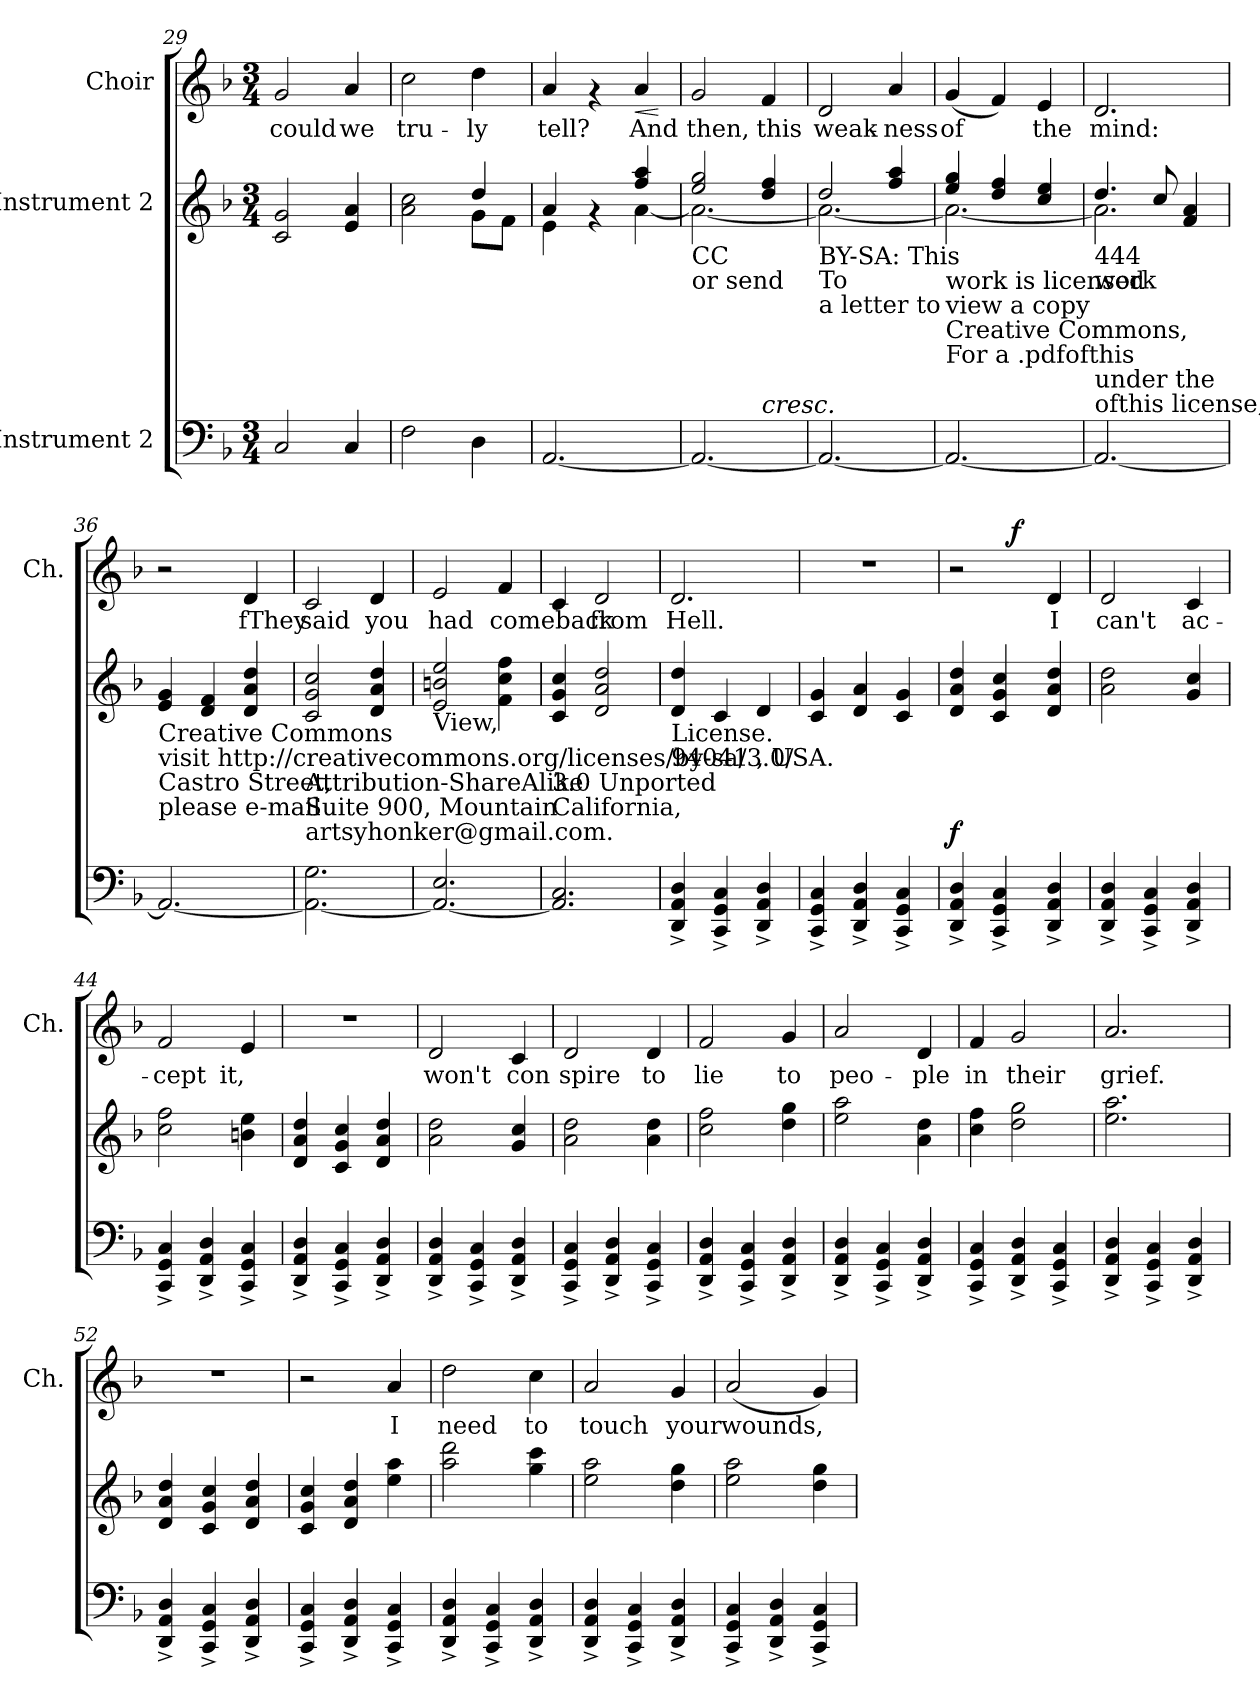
**kern	**dynam	**kern	**kern	**text	**dynam
*part3	*part3	*part2	*part1	*part1	*part1
*staff3	*staff3	*staff2	*staff1	*staff1	*staff1
*I"Instrument 2	*	*I"Instrument 2	*I"Choir	*	*
*	*	*	*I'Ch.	*	*
*clefF4	*	*clefG2	*clefG2	*	*
*k[b-]	*	*k[b-]	*k[b-]	*	*
*F:	*	*F:	*F:	*	*
*M3/4	*	*M3/4	*M3/4	*	*
=29	=29	=29	=29	=29	=29
!	!	!	!	!LO:LY:b:rj	!
2C/	.	2c/ 2g/	2g/	could	.
!	!	!	!	!LO:LY:b:rj	!
4C/	.	4e/ 4a/	4a/	we	.
=30	=30	=30	=30	=30	=30
*	*	*^	*	*	*
!	!	!	!	!	!LO:LY:b:rj	!
2F\	.	2ryy	2a\ 2cc\	2cc\	tru-	.
!	!	!	!	!	!LO:LY:b:rj	!
4D\	.	4dd/	8g\L	4dd\	-ly	.
.	.	.	8f\J	.	.	.
!!LO:PB:g=z
=31	=31	=31	=31	=31	=31	=31
!	!	!	!	!	!LO:LY:b:rj	!
[<2.AA/	.	4a/	4e\	4a/	tell?	.
.	.	4rf	4ryy	4rf	.	.
!	!	!	!	!	!LO:LY:b:rj	!LO:HP:b
.	.	4aa/ 4ff/	[<4a\	4a/	And	<
*	*	*v	*v	*	*	*
.	.	.	.	.	[
=32	=32	=32	=32	=32	=32
*	*	*^	*	*	*
!	!	!LO:TX:b:t=CC	!	!	!	!
!	!	!LO:TX:b:t=or send	!	!	!	!
!	!	!	!	!	!LO:LY:b:rj	!
*^	*	*	*	*	*	*
2.AA/_<	2ryy	.	2ee/ 2gg/	2.a\_<	2g/	then,	.
!	!LO:TX:a:i:t=cresc.	!	!	!	!	!	!
!	!	!	!	!	!	!LO:LY:b:rj	!
.	4ryy	.	4dd/ 4ff/	.	4f/	this	.
=33	=33	=33	=33	=33	=33	=33	=33
!	!	!	!LO:TX:b:t=BY-SA&colon; This	!	!	!	!
!	!	!	!LO:TX:b:t=To	!	!	!	!
!	!	!	!LO:TX:b:t=a letter to	!	!	!	!
!	!	!	!	!	!	!LO:LY:b:rj	!
*v	*v	*	*	*	*	*	*
2.AA/_<	.	2dd/	2.a\_<	2d/	weak-	.
!	!	!	!	!	!LO:LY:b:rj	!
.	.	4ff/ 4aa/	.	4a/	-ness	.
=34	=34	=34	=34	=34	=34	=34
!	!	!LO:TX:b:t=work is licensed	!	!	!	!
!	!	!LO:TX:b:t=view a copy	!	!	!	!
!	!	!LO:TX:b:t=Creative Commons,	!	!	!	!
!	!	!LO:TX:b:t=For a .pdfofthis	!	!	!	!
!	!	!	!	!	!LO:LY:b:rj	!
2.AA/_<	.	4ee/ 4gg/	2.a\_<	(<4g/	of	.
!	!	!	!	!	!LO:LY:b:rj	!
.	.	4dd/ 4ff/	.	4f/)	.	.
!	!	!	!	!	!LO:LY:b:rj	!
.	.	4cc/ 4ee/	.	4e/	the	.
=35	=35	=35	=35	=35	=35	=35
!	!	!LO:TX:b:t=under the	!	!	!	!
!	!	!LO:TX:b:t=ofthis license,	!	!	!	!
!	!	!LO:TX:b:t=444	!	!	!	!
!	!	!LO:TX:b:t=work	!	!	!	!
!	!	!	!	!	!LO:LY:b:rj	!
2.AA/_<	.	4.dd/	2.a\]	2.d/	mind:	.
.	.	8cc/	.	.	.	.
.	.	4f/ 4a/	.	.	.	.
*	*	*v	*v	*	*	*
=36	=36	=36	=36	=36	=36
!	!	!LO:TX:b:t=Creative Commons	!	!	!
!	!	!LO:TX:b:t=visit http&colon;//creativecommons.org/licenses/by-sa/3.0/	!	!	!
!	!	!LO:TX:b:t=Castro Street,	!	!	!
!	!	!LO:TX:b:t=please e-mail	!	!	!
2.AA/_<	.	4e/ 4g/	2r	.	.
.	.	4d/ 4f/	.	.	.
!	!	!	!	!LO:LY:b:rj	!
.	.	4a/ 4d/ 4dd/	4d/	fThey	.
=37	=37	=37	=37	=37	=37
!	!	!LO:TX:b:t=Attribution-ShareAlike	!	!	!
!	!	!LO:TX:b:t=Suite 900, Mountain	!	!	!
!	!	!LO:TX:b:t=artsyhonker@gmail.com.	!	!	!
!	!	!	!	!LO:LY:b:rj	!
2.AA\_< 2.G\	.	2g/ 2c/ 2cc/	2c/	said	.
!	!	!	!	!LO:LY:b:rj	!
.	.	4a/ 4d/ 4dd/	4d/	you	.
=38	=38	=38	=38	=38	=38
!	!	!LO:TX:b:t=View,	!	!	!
!	!	!	!	!LO:LY:b:rj	!
2.AA/_< 2.E/	.	2bn/ 2e/ 2ee/	2e/	had	.
!	!	!	!	!LO:LY:b:rj	!
.	.	4cc\ 4f\ 4ff\	4f/	comeback	.
=39	=39	=39	=39	=39	=39
!	!	!LO:TX:b:t=3.0 Unported	!	!	!
!	!	!LO:TX:b:t=California,	!	!	!
!	!	!	!	!LO:LY:b:rj	!
2.AA/] 2.C/	.	4g/ 4c/ 4cc/	4c/	.	.
!	!	!	!	!LO:LY:b:rj	!
.	.	2a/ 2d/ 2dd/	2d/	from	.
=40	=40	=40	=40	=40	=40
!	!	!LO:TX:b:t=License.	!	!	!
!	!	!LO:TX:b:t=94041 , USA.	!	!	!
!	!	!	!	!LO:LY:b:rj	!
4AA/^< 4DD/^< 4D/^<	.	4dd/ 4d/	2.d/	Hell.	.
4C/^< 4GG/^< 4CC/^<	.	4c/	.	.	.
4D/^< 4AA/^< 4DD/^<	.	4d/	.	.	.
!!LO:PB:g=z
=41	=41	=41	=41	=41	=41
4GG/^< 4CC/^< 4C/^<	.	4c/ 4g/	2.r	.	.
4D/^< 4DD/^< 4AA/^<	.	4d/ 4a/	.	.	.
4C/^< 4GG/^< 4CC/^<	.	4c/ 4g/	.	.	.
=42	=42	=42	=42	=42	=42
!	!LO:DY:a	!	!	!	!
*	*	*	*^	*	*
4AA/^< 4DD/^< 4D/^<	f	4a/ 4d/ 4dd/	2r	4ryy	.	.
4C/^< 4GG/^< 4CC/^<	.	4cc/ 4c/ 4g/	.	16ryy	.	.
!	!	!	!	!	!	!LO:DY:b
.	.	.	.	4..ryy	.	f
!	!	!	!	!	!LO:LY:b:rj	!
4D/^< 4AA/^< 4DD/^<	.	4a/ 4d/ 4dd/	4d/	.	I	.
=43	=43	=43	=43	=43	=43	=43
!	!	!	!	!	!LO:LY:b:rj	!
*	*	*	*v	*v	*	*
4AA/^< 4DD/^< 4D/^<	.	2a\ 2dd\	2d/	can't	.
4C/^< 4GG/^< 4CC/^<	.	.	.	.	.
!	!	!	!	!LO:LY:b:rj	!
4D/^< 4AA/^< 4DD/^<	.	4cc/ 4g/	4c/	ac-	.
=44	=44	=44	=44	=44	=44
!	!	!	!	!LO:LY:b:rj	!
4GG/^< 4CC/^< 4C/^<	.	2cc\ 2ff\	2f/	-cept	.
4D/^< 4AA/^< 4DD/^<	.	.	.	.	.
!	!	!	!	!LO:LY:b:rj	!
4C/^< 4GG/^< 4CC/^<	.	4ee\ 4bn\	4e/	it,	.
=45	=45	=45	=45	=45	=45
4AA/^< 4DD/^< 4D/^<	.	4dd/ 4a/ 4d/	2.r	.	.
4C/^< 4GG/^< 4CC/^<	.	4cc/ 4c/ 4g/	.	.	.
4D/^< 4AA/^< 4DD/^<	.	4dd/ 4a/ 4d/	.	.	.
=46	=46	=46	=46	=46	=46
!	!	!	!	!LO:LY:b:rj	!
4AA/^< 4DD/^< 4D/^<	.	2a\ 2dd\	2d/	won't	.
4C/^< 4GG/^< 4CC/^<	.	.	.	.	.
!	!	!	!	!LO:LY:b:rj	!
4D/^< 4AA/^< 4DD/^<	.	4cc/ 4g/	4c/	con	.
=47	=47	=47	=47	=47	=47
!	!	!	!	!LO:LY:b:rj	!
4GG/^< 4CC/^< 4C/^<	.	2a\ 2dd\	2d/	spire	.
4D/^< 4AA/^< 4DD/^<	.	.	.	.	.
!	!	!	!	!LO:LY:b:rj	!
4C/^< 4GG/^< 4CC/^<	.	4dd\ 4a\	4d/	to	.
=48	=48	=48	=48	=48	=48
!	!	!	!	!LO:LY:b:rj	!
4AA/^< 4DD/^< 4D/^<	.	2cc\ 2ff\	2f/	lie	.
4C/^< 4GG/^< 4CC/^<	.	.	.	.	.
!	!	!	!	!LO:LY:b:rj	!
4D/^< 4AA/^< 4DD/^<	.	4gg\ 4dd\	4g/	to	.
=49	=49	=49	=49	=49	=49
!	!	!	!	!LO:LY:b:rj	!
4AA/^< 4DD/^< 4D/^<	.	2ee\ 2aa\	2a/	peo-	.
4C/^< 4GG/^< 4CC/^<	.	.	.	.	.
!	!	!	!	!LO:LY:b:rj	!
4D/^< 4AA/^< 4DD/^<	.	4dd\ 4a\	4d/	-ple	.
=50	=50	=50	=50	=50	=50
!	!	!	!	!LO:LY:b:rj	!
4GG/^< 4CC/^< 4C/^<	.	4ff\ 4cc\	4f/	in	.
!	!	!	!	!LO:LY:b:rj	!
4AA/^< 4DD/^< 4D/^<	.	2gg\ 2dd\	2g/	their	.
4GG/^< 4CC/^< 4C/^<	.	.	.	.	.
!!LO:LB:g=z
=51	=51	=51	=51	=51	=51
!	!	!	!	!LO:LY:b:rj	!
4D/^< 4AA/^< 4DD/^<	.	2.ee\ 2.aa\	2.a/	grief.	.
4GG/^< 4CC/^< 4C/^<	.	.	.	.	.
4AA/^< 4DD/^< 4D/^<	.	.	.	.	.
=52	=52	=52	=52	=52	=52
4AA/^< 4DD/^< 4D/^<	.	4dd/ 4a/ 4d/	2.r	.	.
4C/^< 4GG/^< 4CC/^<	.	4cc/ 4c/ 4g/	.	.	.
4D/^< 4AA/^< 4DD/^<	.	4dd/ 4a/ 4d/	.	.	.
=53	=53	=53	=53	=53	=53
4GG/^< 4CC/^< 4C/^<	.	4cc/ 4g/ 4c/	2r	.	.
4AA/^< 4DD/^< 4D/^<	.	4a/ 4d/ 4dd/	.	.	.
!	!	!	!	!LO:LY:b:rj	!
4C/^< 4GG/^< 4CC/^<	.	4aa\ 4ee\	4a/	I	.
=54	=54	=54	=54	=54	=54
!	!	!	!	!LO:LY:b:rj	!
4AA/^< 4DD/^< 4D/^<	.	2aa\ 2ddd\	2dd\	need	.
4C/^< 4GG/^< 4CC/^<	.	.	.	.	.
!	!	!	!	!LO:LY:b:rj	!
4D/^< 4AA/^< 4DD/^<	.	4ccc\ 4gg\	4cc\	to	.
=55	=55	=55	=55	=55	=55
!	!	!	!	!LO:LY:b:rj	!
4AA/^< 4DD/^< 4D/^<	.	2ee\ 2aa\	2a/	touch	.
4C/^< 4GG/^< 4CC/^<	.	.	.	.	.
!	!	!	!	!LO:LY:b:rj	!
4D/^< 4AA/^< 4DD/^<	.	4gg\ 4dd\	4g/	your	.
=56	=56	=56	=56	=56	=56
!	!	!	!	!LO:LY:b:rj	!
4GG/^< 4CC/^< 4C/^<	.	2ee\ 2aa\	(<2a/	wounds,	.
4D/^< 4AA/^< 4DD/^<	.	.	.	.	.
!	!	!	!	!LO:LY:b:rj	!
4C/^< 4GG/^< 4CC/^<	.	4gg\ 4dd\	4g/)	.	.
=	=	=	=	=	=
*-	*-	*-	*-	*-	*-
